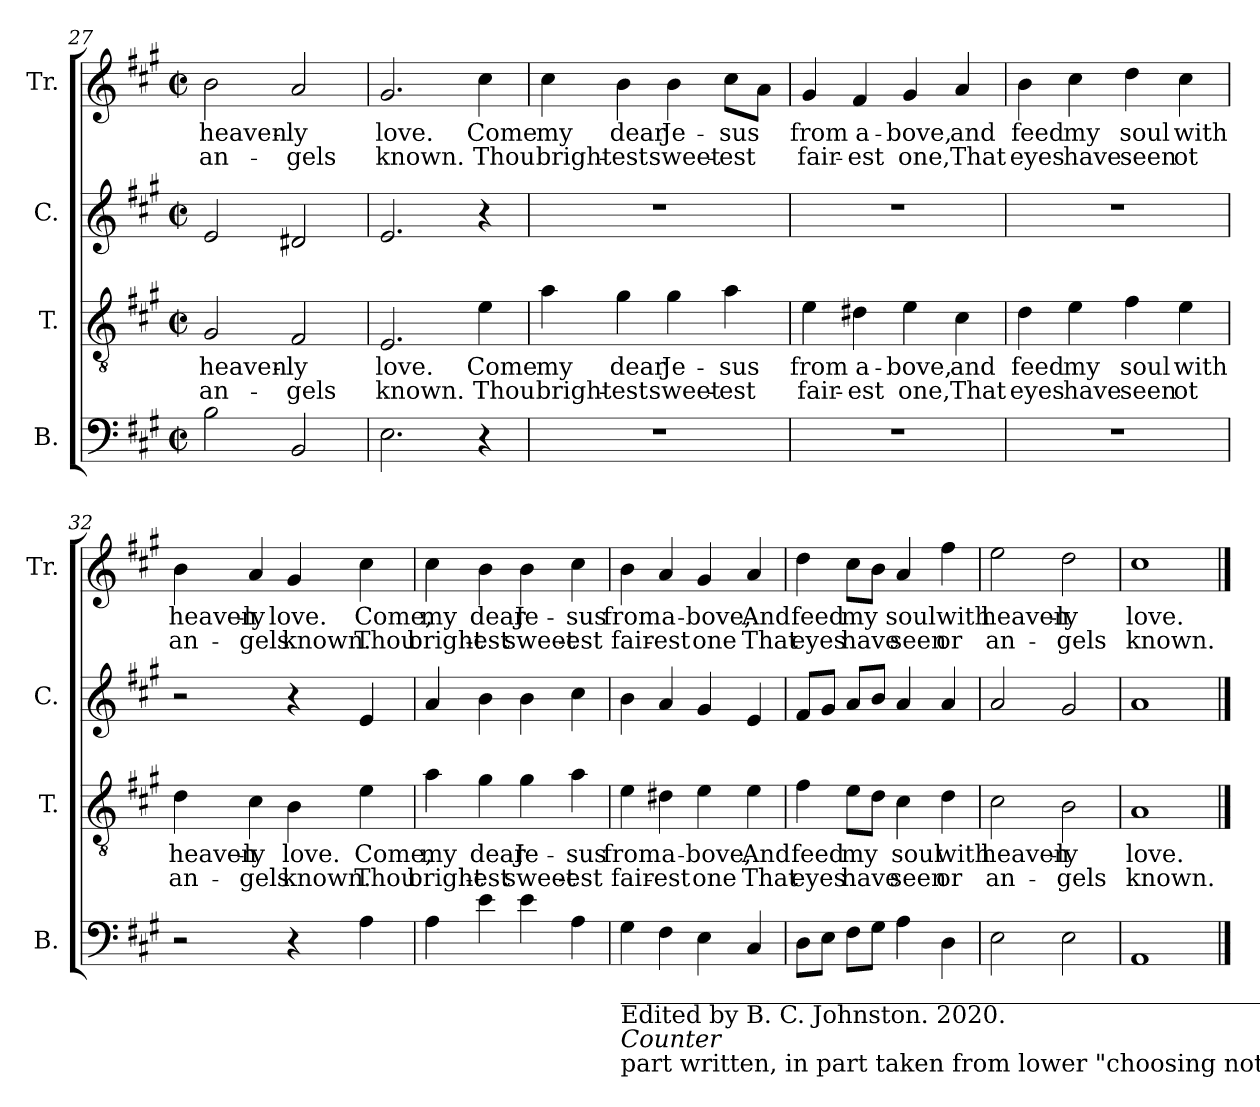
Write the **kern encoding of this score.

**kern	**kern	**text	**text	**kern	**kern	**text	**text
*part4	*part3	*part3	*part3	*part2	*part1	*part1	*part1
*staff4	*staff3	*staff3	*staff3	*staff2	*staff1	*staff1	*staff1
*I"B.	*I"T.	*	*	*I"C.	*I"Tr.	*	*
*I'B.	*I'T.	*	*	*I'C.	*I'Tr.	*	*
*clefF4	*clefGv2	*	*	*clefG2	*clefG2	*	*
*k[f#c#g#]	*k[f#c#g#]	*	*	*k[f#c#g#]	*k[f#c#g#]	*	*
*M2/2	*M2/2	*	*	*M2/2	*M2/2	*	*
*met(c|)	*met(c|)	*	*	*met(c|)	*met(c|)	*	*
=27	=27	=27	=27	=27	=27	=27	=27
!	!	!LO:LY:b	!LO:LY:b	!	!	!LO:LY:b	!LO:LY:b
2B\	2G#/	heaven-	an-	2e/	2b\	heaven-	an-
!	!	!LO:LY:b	!LO:LY:b	!	!	!LO:LY:b	!LO:LY:b
2BB/	2F#/	-ly	-gels	2d#X/	2a/	-ly	-gels
=28	=28	=28	=28	=28	=28	=28	=28
!	!	!LO:LY:b	!LO:LY:b	!	!	!LO:LY:b	!LO:LY:b
2.E\	2.E/	love.	known.	2.e/	2.g#/	love.	known.
!	!	!LO:LY:b	!LO:LY:b	!	!	!LO:LY:b	!LO:LY:b
4r	4e\	Come	Thou	4r	4cc#\	Come	Thou
=29	=29	=29	=29	=29	=29	=29	=29
!	!	!LO:LY:b	!LO:LY:b	!	!	!LO:LY:b	!LO:LY:b
1r	4a\	my	bright-	1r	4cc#\	my	bright-
!	!	!LO:LY:b	!LO:LY:b	!	!	!LO:LY:b	!LO:LY:b
.	4g#\	dear	-est	.	4b\	dear	-est
!	!	!LO:LY:b	!LO:LY:b	!	!	!LO:LY:b	!LO:LY:b
.	4g#\	Je-	sweet-	.	4b\	Je-	sweet-
!	!	!LO:LY:b	!LO:LY:b	!	!	!LO:LY:b	!LO:LY:b
.	4a\	-sus	-est	.	8cc#\L	-sus	-est
.	.	.	.	.	8a\J	.	.
=30	=30	=30	=30	=30	=30	=30	=30
!	!	!LO:LY:b	!LO:LY:b	!	!	!LO:LY:b	!LO:LY:b
1r	4e\	from	fair-	1r	4g#/	from	fair-
!	!	!LO:LY:b	!LO:LY:b	!	!	!LO:LY:b	!LO:LY:b
.	4d#X\	a-	-est	.	4f#/	a-	-est
!	!	!LO:LY:b	!LO:LY:b	!	!	!LO:LY:b	!LO:LY:b
.	4e\	-bove,	one,	.	4g#/	-bove,	one,
!	!	!LO:LY:b	!LO:LY:b	!	!	!LO:LY:b	!LO:LY:b
.	4c#\	and	That	.	4a/	and	That
=31	=31	=31	=31	=31	=31	=31	=31
!	!	!LO:LY:b	!LO:LY:b	!	!	!LO:LY:b	!LO:LY:b
1r	4d\	feed	eyes	1r	4b\	feed	eyes
!	!	!LO:LY:b	!LO:LY:b	!	!	!LO:LY:b	!LO:LY:b
.	4e\	my	have	.	4cc#\	my	have
!	!	!LO:LY:b	!LO:LY:b	!	!	!LO:LY:b	!LO:LY:b
.	4f#\	soul	seen	.	4dd\	soul	seen
!	!	!LO:LY:b	!LO:LY:b	!	!	!LO:LY:b	!LO:LY:b
.	4e\	with	ot	.	4cc#\	with	ot
!!LO:LB:g=z
=32	=32	=32	=32	=32	=32	=32	=32
!	!	!LO:LY:b	!LO:LY:b	!	!	!LO:LY:b	!LO:LY:b
2r	4d\	heaven-	an-	2r	4b\	heaven-	an-
!	!	!LO:LY:b	!LO:LY:b	!	!	!LO:LY:b	!LO:LY:b
.	4c#\	-ly	-gels	.	4a/	-ly	-gels
!	!	!LO:LY:b	!LO:LY:b	!	!	!LO:LY:b	!LO:LY:b
4r	4B\	love.	known.	4r	4g#/	love.	known.
!	!	!LO:LY:b	!LO:LY:b	!	!	!LO:LY:b	!LO:LY:b
4A\	4e\	Come,	Thou	4e/	4cc#\	Come,	Thou
=33	=33	=33	=33	=33	=33	=33	=33
!	!	!LO:LY:b	!LO:LY:b	!	!	!LO:LY:b	!LO:LY:b
4A\	4a\	my	bright-	4a/	4cc#\	my	bright-
!	!	!LO:LY:b	!LO:LY:b	!	!	!LO:LY:b	!LO:LY:b
4e\	4g#\	dear	-est	4b\	4b\	dear	-est
!	!	!LO:LY:b	!LO:LY:b	!	!	!LO:LY:b	!LO:LY:b
4e\	4g#\	Je-	sweet-	4b\	4b\	Je-	sweet-
!	!	!LO:LY:b	!LO:LY:b	!	!	!LO:LY:b	!LO:LY:b
4A\	4a\	-sus	-est	4cc#\	4cc#\	-sus	-est
=34	=34	=34	=34	=34	=34	=34	=34
!LO:TX:b:t=________________________________________________________________________________________________________	!	!	!	!	!	!	!
!LO:TX:b:t=Edited by B. C. Johnston. 2020.	!	!	!	!	!	!	!
!LO:TX:b:i:t=Counter	!	!	!	!	!	!	!
!LO:TX:b:t=part written, in part taken from lower "choosing notes" from original Treble.	!	!	!	!	!	!	!
!	!	!LO:LY:b	!LO:LY:b	!	!	!LO:LY:b	!LO:LY:b
4G#\	4e\	from	fair-	4b\	4b\	from	fair-
!	!	!LO:LY:b	!LO:LY:b	!	!	!LO:LY:b	!LO:LY:b
4F#\	4d#X\	a-	-est	4a/	4a/	a-	-est
!	!	!LO:LY:b	!LO:LY:b	!	!	!LO:LY:b	!LO:LY:b
4E\	4e\	-bove,	one	4g#/	4g#/	-bove,	one
!	!	!LO:LY:b	!LO:LY:b	!	!	!LO:LY:b	!LO:LY:b
4C#/	4e\	And	That	4e/	4a/	And	That
=35	=35	=35	=35	=35	=35	=35	=35
!	!	!LO:LY:b	!LO:LY:b	!	!	!LO:LY:b	!LO:LY:b
8D\L	4f#\	feed	eyes	8f#/L	4dd\	feed	eyes
8E\J	.	.	.	8g#/J	.	.	.
!	!	!LO:LY:b	!LO:LY:b	!	!	!LO:LY:b	!LO:LY:b
8F#\L	8e\L	my	have	8a/L	8cc#\L	my	have
8G#\J	8d\J	.	.	8b/J	8b\J	.	.
!	!	!LO:LY:b	!LO:LY:b	!	!	!LO:LY:b	!LO:LY:b
4A\	4c#\	soul	seen	4a/	4a/	soul	seen
!	!	!LO:LY:b	!LO:LY:b	!	!	!LO:LY:b	!LO:LY:b
4D\	4d\	with	or	4a/	4ff#\	with	or
=36	=36	=36	=36	=36	=36	=36	=36
!	!	!LO:LY:b	!LO:LY:b	!	!	!LO:LY:b	!LO:LY:b
2E\	2c#\	heaven-	an-	2a/	2ee\	heaven-	an-
!	!	!LO:LY:b	!LO:LY:b	!	!	!LO:LY:b	!LO:LY:b
2E\	2B\	-ly	-gels	2g#/	2dd\	-ly	-gels
=37	=37	=37	=37	=37	=37	=37	=37
!	!	!LO:LY:b	!LO:LY:b	!	!	!LO:LY:b	!LO:LY:b
1AA	1A	love.	known.	1a	1cc#	love.	known.
==	==	==	==	==	==	==	==
*-	*-	*-	*-	*-	*-	*-	*-
